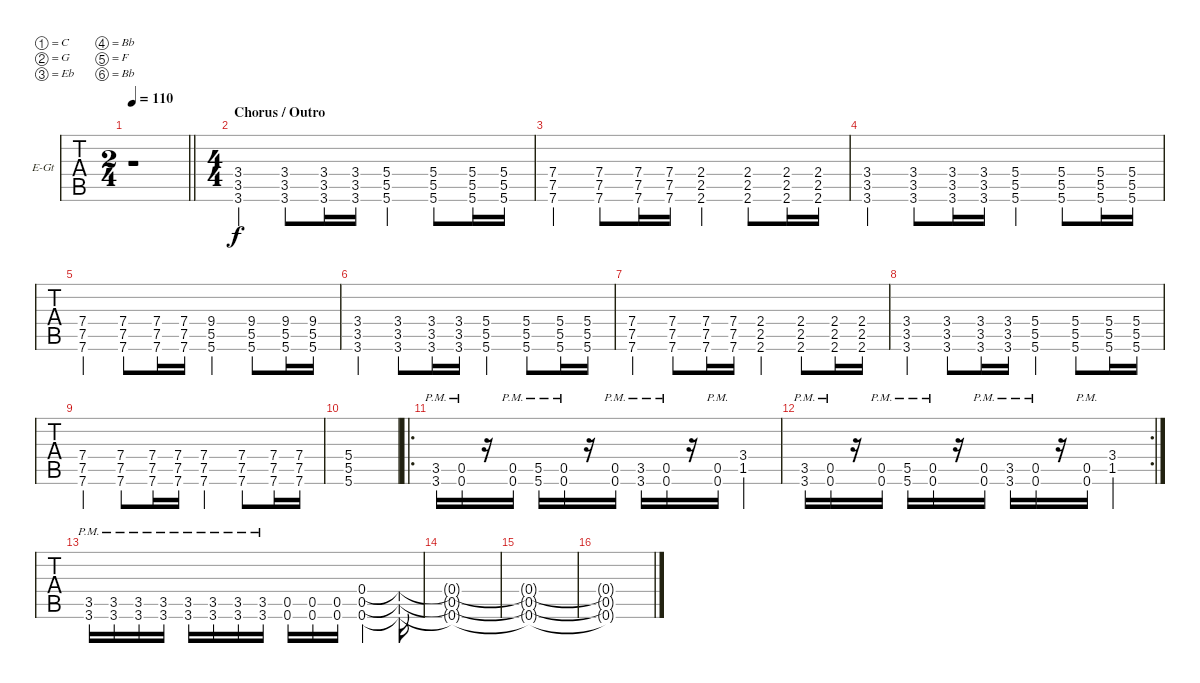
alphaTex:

\bracketExtendMode groupsimilarinstruments
\firstSystemTrackNameOrientation horizontal
\otherSystemsTrackNameOrientation horizontal
\track ("Lead Guitar/Solo" "E-Gt") {instrument distortionguitar}
\staff {tabs}
\tuning (C4 G3 Eb3 Bb2 F2 Bb1)
\ts (2 4)
\beaming (8 2 2)
\tempo 110
\clef g2
\barLineRight lightlight
\ks c
r.1{dy f} |
\ts (4 4)
\beaming (8 2 2 2 2)
\section ("" "Chorus / Outro")
(3.4 3.5 3.6).4 (3.4 3.5 3.6).8 (3.4 3.5 3.6).16 (3.4 3.5 3.6).16 (5.4 5.5 5.6).4 (5.4 5.5 5.6).8 (5.4 5.5 5.6).16 (5.4 5.5 5.6).16 |
(7.4 7.5 7.6).4 (7.4 7.5 7.6).8 (7.4 7.5 7.6).16 (7.4 7.5 7.6).16 (2.4 2.5 2.6).4 (2.4 2.5 2.6).8 (2.4 2.5 2.6).16 (2.4 2.5 2.6).16 |
(3.4 3.5 3.6).4 (3.4 3.5 3.6).8 (3.4 3.5 3.6).16 (3.4 3.5 3.6).16 (5.4 5.5 5.6).4 (5.4 5.5 5.6).8 (5.4 5.5 5.6).16 (5.4 5.5 5.6).16 |
(7.4 7.5 7.6).4 (7.4 7.5 7.6).8 (7.4 7.5 7.6).16 (7.4 7.5 7.6).16 (9.4 5.5 5.6).4 (9.4 5.5 5.6).8 (9.4 5.5 5.6).16 (9.4 5.5 5.6).16 |
(3.4 3.5 3.6).4 (3.4 3.5 3.6).8 (3.4 3.5 3.6).16 (3.4 3.5 3.6).16 (5.4 5.5 5.6).4 (5.4 5.5 5.6).8 (5.4 5.5 5.6).16 (5.4 5.5 5.6).16 |
(7.4 7.5 7.6).4 (7.4 7.5 7.6).8 (7.4 7.5 7.6).16 (7.4 7.5 7.6).16 (2.4 2.5 2.6).4 (2.4 2.5 2.6).8 (2.4 2.5 2.6).16 (2.4 2.5 2.6).16 |
(3.4 3.5 3.6).4 (3.4 3.5 3.6).8 (3.4 3.5 3.6).16 (3.4 3.5 3.6).16 (5.4 5.5 5.6).4 (5.4 5.5 5.6).8 (5.4 5.5 5.6).16 (5.4 5.5 5.6).16 |
(7.4 7.5 7.6).4 (7.4 7.5 7.6).8 (7.4 7.5 7.6).16 (7.4 7.5 7.6).16 (7.4 7.5 7.6).4 (7.4 7.5 7.6).8 (7.4 7.5 7.6).16 (7.4 7.5 7.6).16 |
(5.4 5.5 5.6).1 |
\ro
(3.5{pm} 3.6{pm}).16 (0.5{pm} 0.6{pm}).16 r.16 (0.5{pm} 0.6{pm}).16 (5.5{pm} 5.6{pm}).16 (0.5{pm} 0.6{pm}).16 r.16 (0.5{pm} 0.6{pm}).16 (3.5{pm} 3.6{pm}).16 (0.5{pm} 0.6{pm}).16 r.16 (0.5{pm} 0.6{pm}).16 (3.4 1.5).4 |
\rc 2
(3.5{pm} 3.6{pm}).16 (0.5{pm} 0.6{pm}).16 r.16 (0.5{pm} 0.6{pm}).16 (5.5{pm} 5.6{pm}).16 (0.5{pm} 0.6{pm}).16 r.16 (0.5{pm} 0.6{pm}).16 (3.5{pm} 3.6{pm}).16 (0.5{pm} 0.6{pm}).16 r.16 (0.5{pm} 0.6{pm}).16 (3.4 1.5).4 |
(3.5{pm} 3.6{pm}).16 (3.5{pm} 3.6{pm}).16 (3.5{pm} 3.6{pm}).16 (3.5{pm} 3.6{pm}).16 (3.5{pm} 3.6{pm}).16 (3.5{pm} 3.6{pm}).16 (3.5{pm} 3.6{pm}).16 (3.5{pm} 3.6{pm}).16 (0.5 0.6).16 (0.5 0.6).16 (0.5 0.6).16 (0.4 0.5 0.6).4 (0.4{t} 0.5{t} 0.6{t}).16 |
(0.4{t} 0.5{t} 0.6{t}).1 |
(0.4{t} 0.5{t} 0.6{t}).1 |
(0.4{t} 0.5{t} 0.6{t}).1
